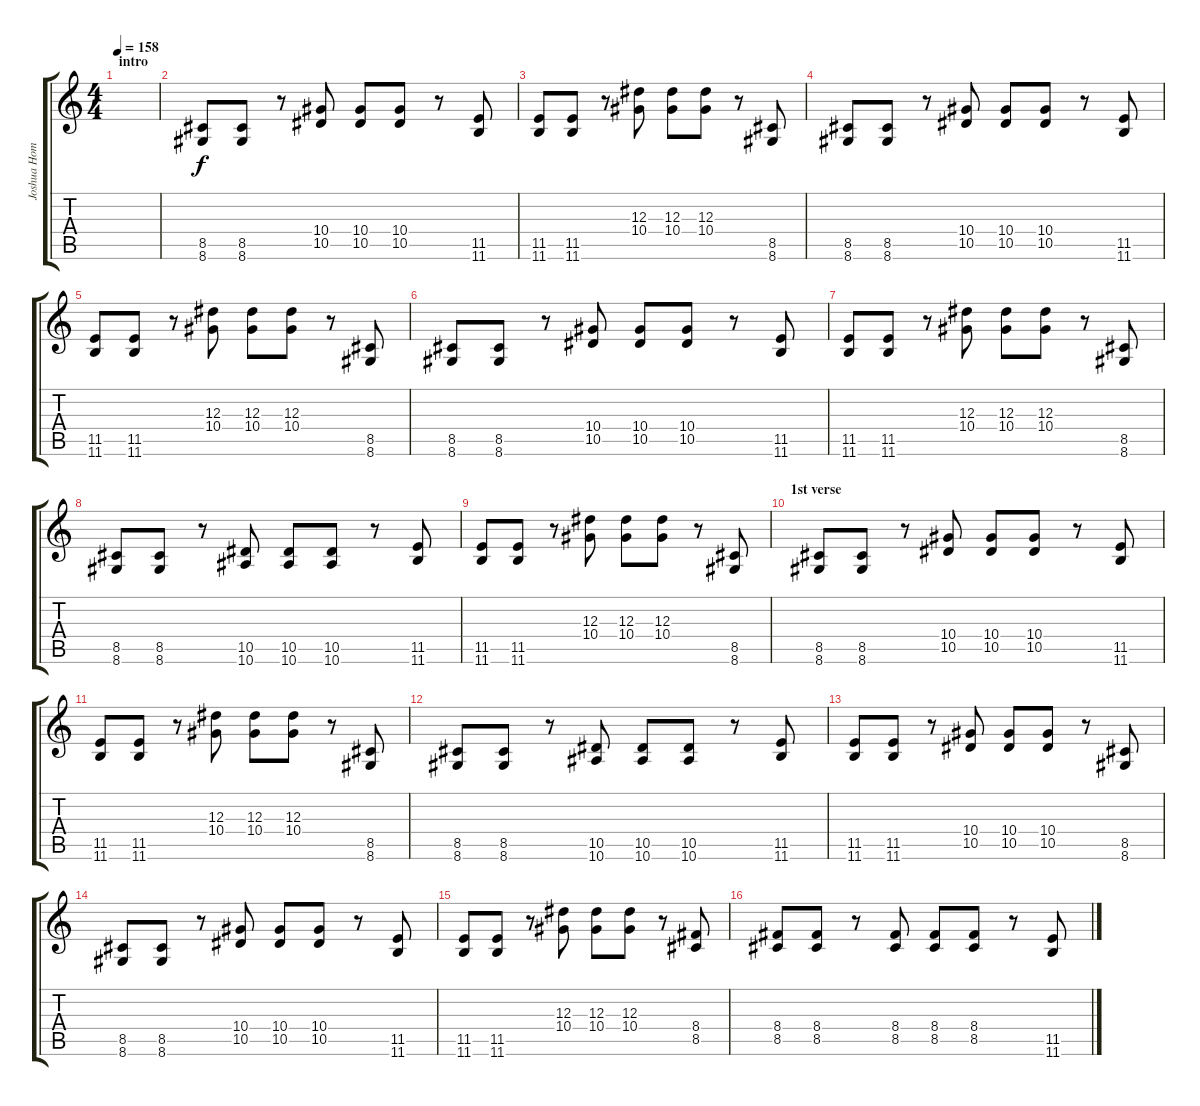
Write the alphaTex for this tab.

\track ("Joshua Homme - solo guitar" "Joshua Hom") {instrument overdrivenguitar}
\staff {score tabs}
\tuning (C4 G3 Eb3 Bb2 F2 C2) {hide}
\ts (4 4)
\section ("" "intro")
\tempo 158
\clef g2
\ks c
|
(8.5 8.6).8 (8.5 8.6).8 r.8 (10.4 10.5).8 (10.4 10.5).8 (10.4 10.5).8 r.8 (11.5 11.6).8 |
(11.5 11.6).8 (11.5 11.6).8 r.8 (12.3 10.4).8 (12.3 10.4).8 (12.3 10.4).8 r.8 (8.5 8.6).8 |
(8.5 8.6).8 (8.5 8.6).8 r.8 (10.4 10.5).8 (10.4 10.5).8 (10.4 10.5).8 r.8 (11.5 11.6).8 |
(11.5 11.6).8 (11.5 11.6).8 r.8 (12.3 10.4).8 (12.3 10.4).8 (12.3 10.4).8 r.8 (8.5 8.6).8 |
(8.5 8.6).8 (8.5 8.6).8 r.8 (10.4 10.5).8 (10.4 10.5).8 (10.4 10.5).8 r.8 (11.5 11.6).8 |
(11.5 11.6).8 (11.5 11.6).8 r.8 (12.3 10.4).8 (12.3 10.4).8 (12.3 10.4).8 r.8 (8.5 8.6).8 |
(8.5 8.6).8 (8.5 8.6).8 r.8 (10.5 10.6).8 (10.5 10.6).8 (10.5 10.6).8 r.8 (11.5 11.6).8 |
(11.5 11.6).8 (11.5 11.6).8 r.8 (12.3 10.4).8 (12.3 10.4).8 (12.3 10.4).8 r.8 (8.5 8.6).8 |
\section ("" "1st verse")
(8.5 8.6).8 (8.5 8.6).8 r.8 (10.4 10.5).8 (10.4 10.5).8 (10.4 10.5).8 r.8 (11.5 11.6).8 |
(11.5 11.6).8 (11.5 11.6).8 r.8 (12.3 10.4).8 (12.3 10.4).8 (12.3 10.4).8 r.8 (8.5 8.6).8 |
(8.5 8.6).8 (8.5 8.6).8 r.8 (10.5 10.6).8 (10.5 10.6).8 (10.5 10.6).8 r.8 (11.5 11.6).8 |
(11.5 11.6).8 (11.5 11.6).8 r.8 (10.4 10.5).8 (10.4 10.5).8 (10.4 10.5).8 r.8 (8.5 8.6).8 |
(8.5 8.6).8 (8.5 8.6).8 r.8 (10.4 10.5).8 (10.4 10.5).8 (10.4 10.5).8 r.8 (11.5 11.6).8 |
(11.5 11.6).8 (11.5 11.6).8 r.8 (12.3 10.4).8 (12.3 10.4).8 (12.3 10.4).8 r.8 (8.4 8.5).8 |
(8.4 8.5).8 (8.4 8.5).8 r.8 (8.4 8.5).8 (8.4 8.5).8 (8.4 8.5).8 r.8 (11.5 11.6).8
